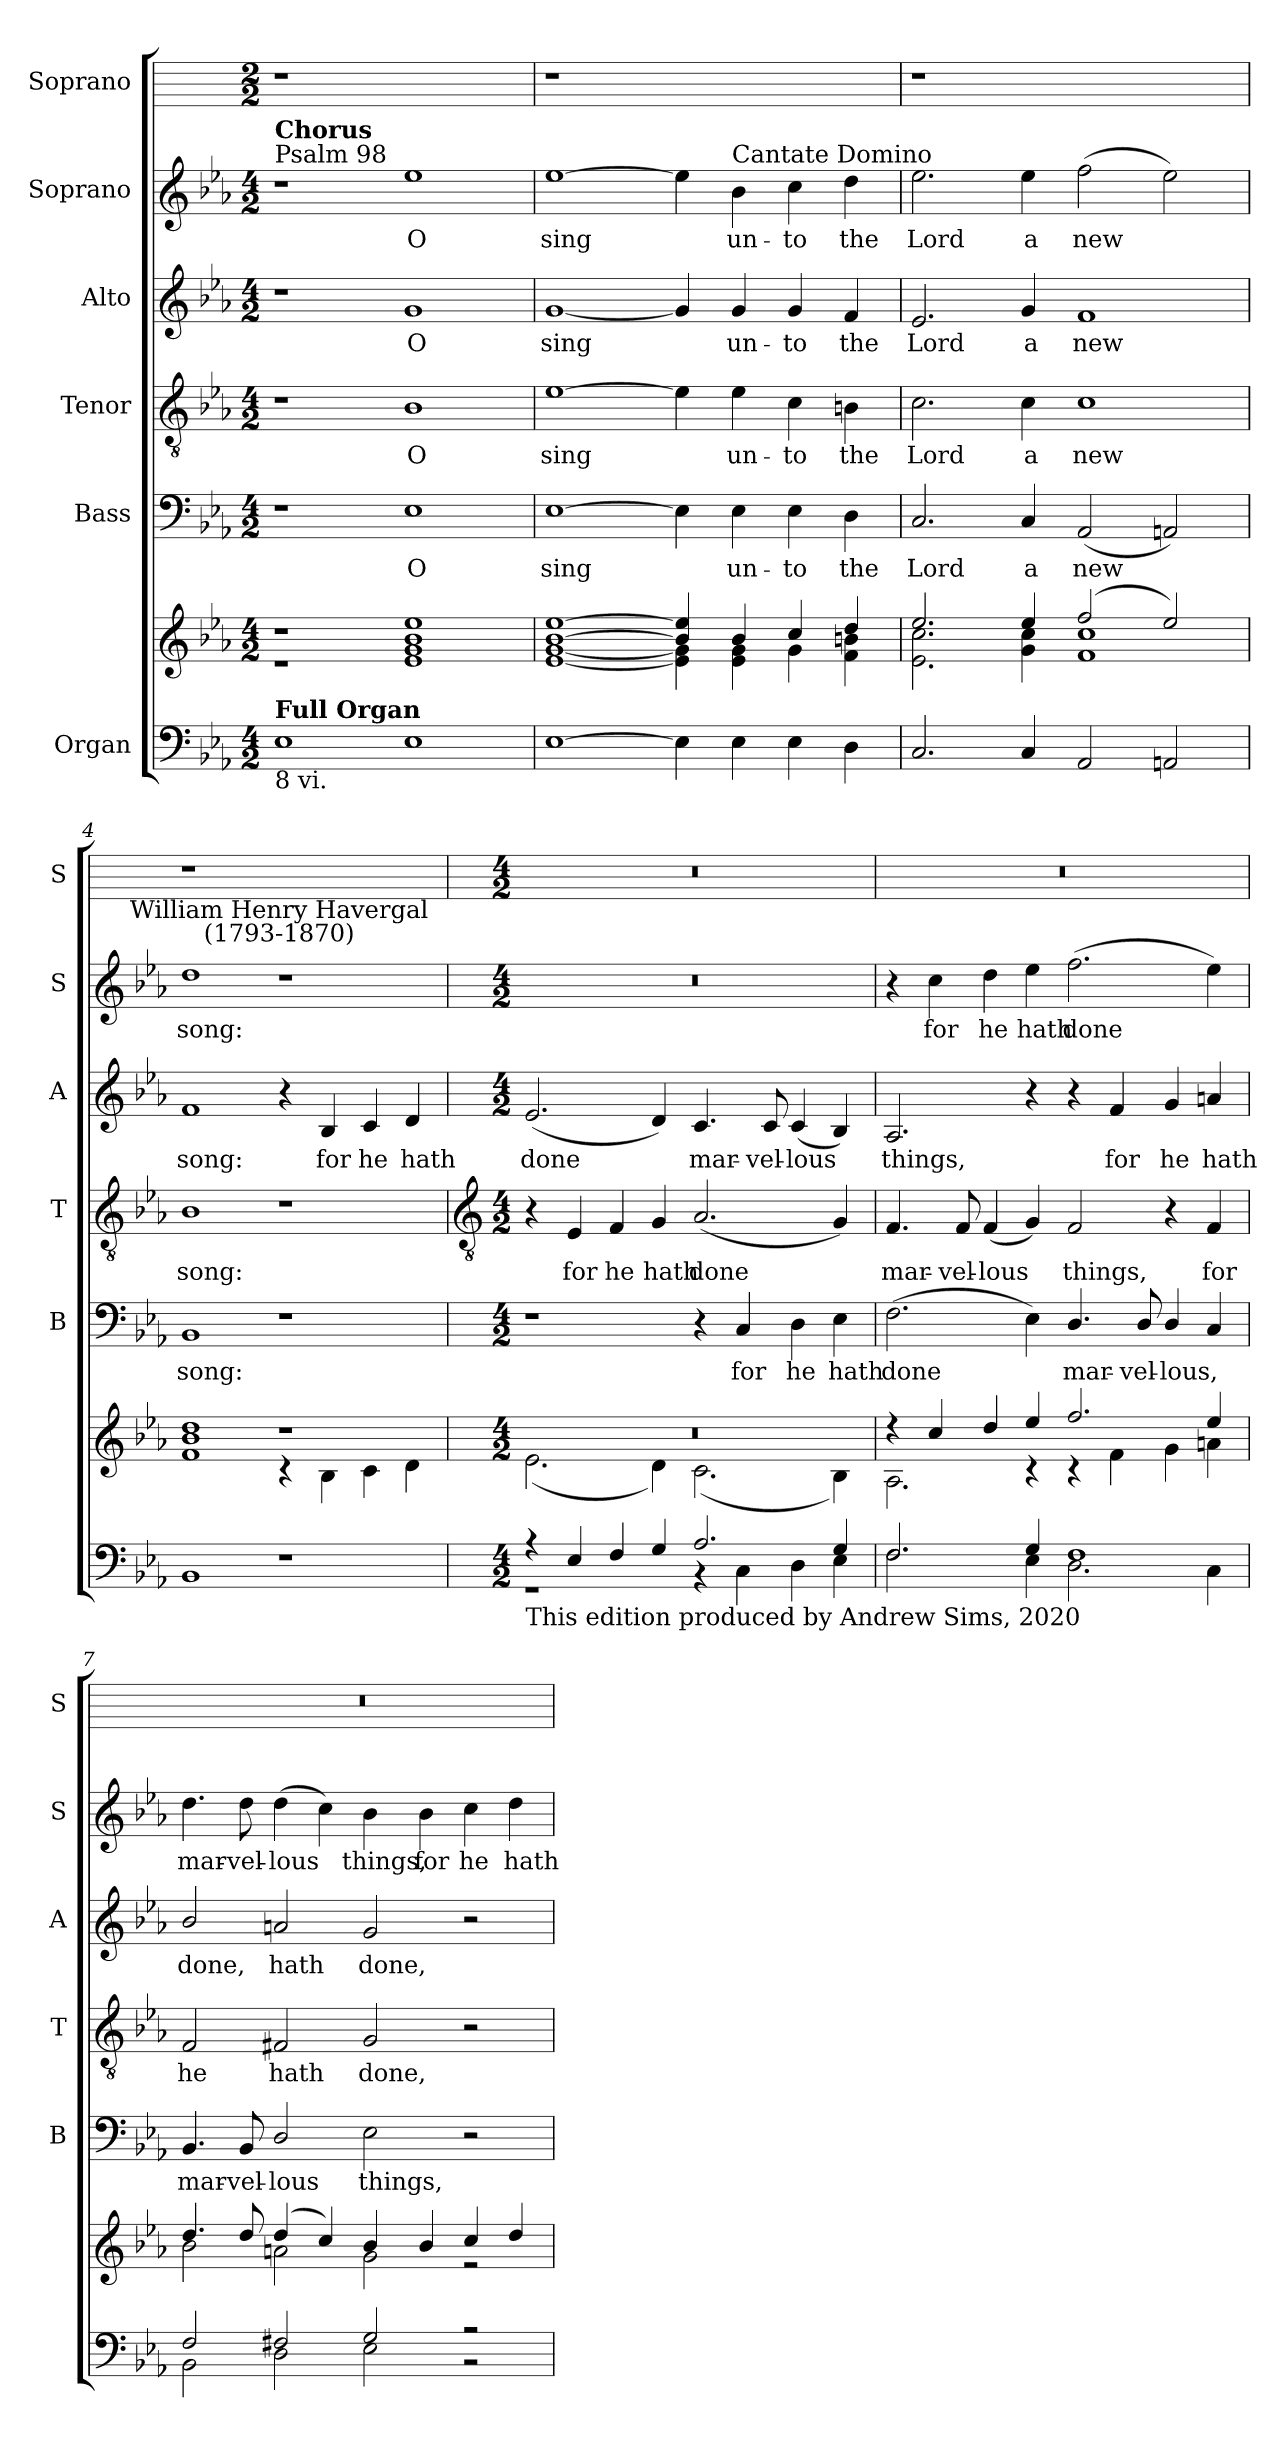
**kern	**kern	**kern	**text	**kern	**text	**kern	**text	**kern	**text	**kern
*part6	*part6	*part5	*part5	*part4	*part4	*part3	*part3	*part2	*part2	*part1
*staff7	*staff6	*staff5	*staff5	*staff4	*staff4	*staff3	*staff3	*staff2	*staff2	*staff1
*I"Organ	*	*I"Bass	*	*I"Tenor	*	*I"Alto	*	*I"Soprano	*	*I"Soprano
*	*	*I'B	*	*I'T	*	*I'A	*	*I'S	*	*I'S
*clefF4	*clefG2	*clefF4	*	*clefGv2	*	*clefG2	*	*clefG2	*	*
*k[b-e-a-]	*k[b-e-a-]	*k[b-e-a-]	*	*k[b-e-a-]	*	*k[b-e-a-]	*	*k[b-e-a-]	*	*
*E-:	*E-:	*E-:	*	*E-:	*	*E-:	*	*E-:	*	*
*M4/2	*M4/2	*M4/2	*	*M4/2	*	*M4/2	*	*M4/2	*	*M2/2
=1	=1	=1	=1	=1	=1	=1	=1	=1	=1	=1
*	*^	*	*	*	*	*	*	*	*	*
!	!	!	!	!	!	!	!	!	!LO:TX:a:t=Psalm 98	!	!
!	!	!	!	!	!	!	!	!	!LO:TX:a:B:t=Chorus	!	!
!LO:TX:b:t=8 vi.	!	!	!	!	!	!	!	!	!	!	!
!LO:TX:a:B:t=Full Organ	!	!	!	!	!	!	!	!	!	!	!
1E-	1r	1r	1r	.	1r	.	1r	.	1r	.	1r
!	!	!	!	!LO:LY:b	!	!LO:LY:b	!	!LO:LY:b	!	!LO:LY:b	!
1E-	1b-/ 1ee-/	1e-\ 1g\	1E-	O	1B-	O	1g	O	1ee-	O	1ryy
=2	=2	=2	=2	=2	=2	=2	=2	=2	=2	=2	=2
!	!	!	!	!LO:LY:b	!	!LO:LY:b	!	!LO:LY:b	!	!LO:LY:b	!
[1E-	[1b-/ [1ee-/	[1e-\ [1g\	[1E-	sing	[1e-	sing	[1g	sing	[1ee-	sing	1r
4E-]	4b-/] 4ee-/]	4e-\] 4g\]	4E-]	.	4e-]	.	4g]	.	4ee-]	.	1ryy
!	!	!	!	!	!	!	!	!	!LO:TX:a:t=Cantate Domino	!	!
!	!	!	!	!LO:LY:b	!	!LO:LY:b	!	!LO:LY:b	!	!LO:LY:b	!
4E-	4b-/	4e-\ 4g\	4E-	un-	4e-	un-	4g	un-	4b-	un-	.
!	!	!	!	!LO:LY:b	!	!LO:LY:b	!	!LO:LY:b	!	!LO:LY:b	!
4E-	4cc/	4g\	4E-	-to	4c	-to	4g	-to	4cc	-to	.
!	!	!	!	!LO:LY:b	!	!LO:LY:b	!	!LO:LY:b	!	!LO:LY:b	!
4D	4dd/	4f\ 4bn\	4D	the	4Bn	the	4f	the	4dd	the	.
=3	=3	=3	=3	=3	=3	=3	=3	=3	=3	=3	=3
!	!	!	!	!LO:LY:b	!	!LO:LY:b	!	!LO:LY:b	!	!LO:LY:b	!
2.C/	2.ee-/	2.e-\ 2.cc\	2.C	Lord	2.c	Lord	2.e-	Lord	2.ee-	Lord	1r
!	!	!	!	!LO:LY:b	!	!LO:LY:b	!	!LO:LY:b	!	!LO:LY:b	!
4C/	4ee-/	4g\ 4cc\	4C	a	4c	a	4g	a	4ee-	a	.
!	!	!	!	!LO:LY:b	!	!LO:LY:b	!	!LO:LY:b	!	!LO:LY:b	!
2AA-/	(>2ff/	1f\ 1cc\	(<2AA-	new	1c	new	1f	new	(>2ff	new	1ryy
2AAn/	2ee-/)	.	2AAn)	.	.	.	.	.	2ee-)	.	.
=4	=4	=4	=4	=4	=4	=4	=4	=4	=4	=4	=4
!	!	!	!	!LO:LY:b	!	!LO:LY:b	!	!LO:LY:b	!	!LO:LY:b	!
1BB-	1dd/	1f\ 1b-\	1BB-	song:	1B-	song:	1f	song:	1dd	song:	1r
!	!	!	!	!	!	!	!	!	!LO:TX:a:cj:t=William Henry Havergal\n(1793-1870)	!	!
1r	1r	4r	1r	.	1r	.	4r	.	1r	.	1ryy
!	!	!	!	!	!	!	!	!LO:LY:b	!	!	!
.	.	4B-\	.	.	.	.	4B-	for	.	.	.
!	!	!	!	!	!	!	!	!LO:LY:b	!	!	!
.	.	4c\	.	.	.	.	4c	he	.	.	.
!	!	!	!	!	!	!	!	!LO:LY:b	!	!	!
.	.	4d\	.	.	.	.	4d	hath	.	.	.
!!LO:LB:g=z
=5	=5	=5	=5	=5	=5	=5	=5	=5	=5	=5	=5
*	*	*	*	*	*clefGv2	*	*	*	*	*	*
*M4/2	*M4/2	*	*M4/2	*	*M4/2	*	*M4/2	*	*M4/2	*	*M4/2
*^	*	*	*	*	*	*	*	*	*	*	*
!LO:TX:b:t=This edition produced by Andrew Sims, 2020	!	!	!	!	!	!	!	!	!	!	!	!
!	!	!	!	!	!	!	!	!	!LO:LY:b	!	!	!
4r	1r	0r	(<2.e-\	1r	.	4r	.	(<2.e-	done	0r	.	0r
!	!	!	!	!	!	!	!LO:LY:b	!	!	!	!	!
4E-/	.	.	.	.	.	4E-	for	.	.	.	.	.
!	!	!	!	!	!	!	!LO:LY:b	!	!	!	!	!
4F/	.	.	.	.	.	4F	he	.	.	.	.	.
!	!	!	!	!	!	!	!LO:LY:b	!	!	!	!	!
4G/	.	.	4d\)	.	.	4G	hath	4d)	.	.	.	.
!	!	!	!	!	!	!	!LO:LY:b	!	!LO:LY:b	!	!	!
2.A-/	4r	.	(<2.c\	4r	.	(<2.A-	done	4.c	mar-	.	.	.
!	!	!	!	!	!LO:LY:b	!	!	!	!	!	!	!
.	4C\	.	.	4C	for	.	.	.	.	.	.	.
!	!	!	!	!	!	!	!	!	!LO:LY:b	!	!	!
.	.	.	.	.	.	.	.	8c	-vel-	.	.	.
!	!	!	!	!	!LO:LY:b	!	!	!	!LO:LY:b	!	!	!
.	4D\	.	.	4D	he	.	.	(<4c	-lous	.	.	.
!	!	!	!	!	!LO:LY:b	!	!	!	!	!	!	!
4G/	4E-\	.	4B-\)	4E-	hath	4G)	.	4B-)	.	.	.	.
=6	=6	=6	=6	=6	=6	=6	=6	=6	=6	=6	=6	=6
!	!	!	!	!	!LO:LY:b	!	!LO:LY:b	!	!LO:LY:b	!	!	!
2.F/	2.F\	4r	2.A-\	(>2.F	done	4.F	mar-	2.A-	things,	4r	.	0r
!	!	!	!	!	!	!	!	!	!	!	!LO:LY:b	!
.	.	4cc/	.	.	.	.	.	.	.	4cc	for	.
!	!	!	!	!	!	!	!LO:LY:b	!	!	!	!	!
.	.	.	.	.	.	8F	-vel-	.	.	.	.	.
!	!	!	!	!	!	!	!LO:LY:b	!	!	!	!LO:LY:b	!
.	.	4dd/	.	.	.	(<4F	-lous	.	.	4dd	he	.
!	!	!	!	!	!	!	!	!	!	!	!LO:LY:b	!
4G/	4E-\	4ee-/	4r	4E-)	.	4G)	.	4r	.	4ee-	hath	.
!	!	!	!	!	!LO:LY:b	!	!LO:LY:b	!	!	!	!LO:LY:b	!
1F/	2.D\	2.ff/	4r	4.D/	mar-	2F	things,	4r	.	(>2.ff	done	.
!	!	!	!	!	!	!	!	!	!LO:LY:b	!	!	!
.	.	.	4f\	.	.	.	.	4f	for	.	.	.
!	!	!	!	!	!LO:LY:b	!	!	!	!	!	!	!
.	.	.	.	8D/	-vel-	.	.	.	.	.	.	.
!	!	!	!	!	!LO:LY:b	!	!	!	!LO:LY:b	!	!	!
.	.	.	4g\	4D/	-lous,	4r	.	4g	he	.	.	.
!	!	!	!	!	!	!	!LO:LY:b	!	!LO:LY:b	!	!	!
.	4C\	4ee-/	4an\	4C	.	4F	for	4an	hath	4ee-)	.	.
=7	=7	=7	=7	=7	=7	=7	=7	=7	=7	=7	=7	=7
!	!	!	!	!	!LO:LY:b	!	!LO:LY:b	!	!LO:LY:b	!	!LO:LY:b	!
2F/	2BB-\	4.dd/	2b-\	4.BB-	mar-	2F	he	2b-/	done,	4.dd	mar-	0r
!	!	!	!	!	!LO:LY:b	!	!	!	!	!	!LO:LY:b	!
.	.	8dd/	.	8BB-	-vel-	.	.	.	.	8dd	-vel-	.
!	!	!	!	!	!LO:LY:b	!	!LO:LY:b	!	!LO:LY:b	!	!LO:LY:b	!
2F#X/	2D\	(>4dd/	2an\	2D/	-lous	2F#X	hath	2an	hath	(>4dd	-lous	.
.	.	4cc/)	.	.	.	.	.	.	.	4cc)	.	.
!	!	!	!	!	!LO:LY:b	!	!LO:LY:b	!	!LO:LY:b	!	!LO:LY:b	!
2G/	2E-\	4b-/	2g\	2E-	things,	2G	done,	2g	done,	4b-	things,	.
!	!	!	!	!	!	!	!	!	!	!	!LO:LY:b	!
.	.	4b-/	.	.	.	.	.	.	.	4b-	for	.
!	!	!	!	!	!	!	!	!	!	!	!LO:LY:b	!
2r	2r	4cc/	2r	2r	.	2r	.	2r	.	4cc	he	.
!	!	!	!	!	!	!	!	!	!	!	!LO:LY:b	!
.	.	4dd/	.	.	.	.	.	.	.	4dd	hath	.
*v	*v	*	*	*	*	*	*	*	*	*	*	*
*	*v	*v	*	*	*	*	*	*	*	*	*
=	=	=	=	=	=	=	=	=	=	=
*-	*-	*-	*-	*-	*-	*-	*-	*-	*-	*-
